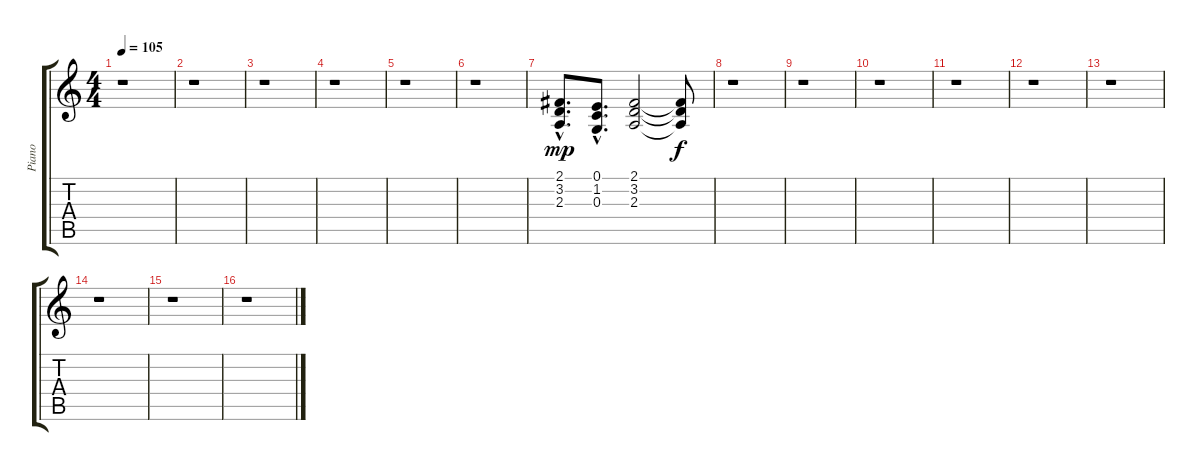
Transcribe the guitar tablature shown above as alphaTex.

\track ("Piano" "Piano") {instrument electricgrandpiano}
\staff {score tabs}
\tuning (E4 B3 G3 D3 A2 E2) {hide}
\ts (4 4)
\tempo 105
\clef g2
\ks c
r.1{dy mp} |
r.1 |
r.1 |
r.1 |
r.1 |
r.1 |
(2.1{hac} 3.2{hac} 2.3{hac}).8{d} (0.1{hac} 1.2{hac} 0.3{hac}).8{d} (2.1 3.2 2.3).2 (2.1{t} 3.2{t} 2.3{t}).8{dy f} |
r.1 |
r.1 |
r.1 |
r.1 |
r.1 |
r.1 |
r.1 |
r.1 |
r.1
